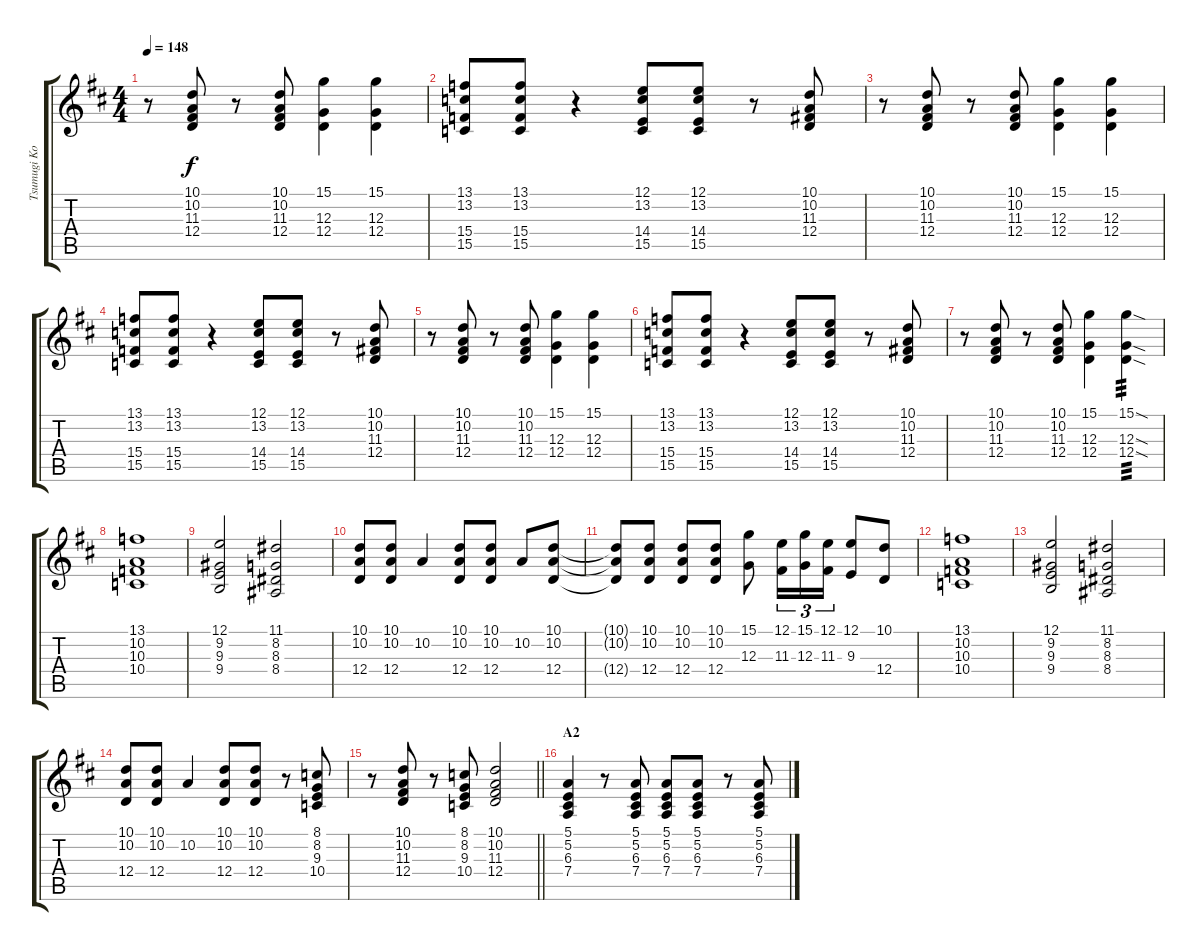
\track ("Tsumugi Kotobuki I" "Tsumugi Ko") {instrument lead2sawtooth}
\staff {score tabs}
\tuning (E4 B3 G3 D3 A2 E2) {hide}
\ts (4 4)
\tempo 148
\clef g2
\ks d
r.8{dy f} (10.1 10.2 11.3 12.4).8 r.8 (10.1 10.2 11.3 12.4).8 (15.1 12.3 12.4).4 (15.1 12.3 12.4).4 |
(13.1 13.2 15.4 15.5).8 (13.1 13.2 15.4 15.5).8 r.4 (12.1 13.2 14.4 15.5).8 (12.1 13.2 14.4 15.5).8 r.8 (10.1 10.2 11.3 12.4).8 |
r.8 (10.1 10.2 11.3 12.4).8 r.8 (10.1 10.2 11.3 12.4).8 (15.1 12.3 12.4).4 (15.1 12.3 12.4).4 |
(13.1 13.2 15.4 15.5).8 (13.1 13.2 15.4 15.5).8 r.4 (12.1 13.2 14.4 15.5).8 (12.1 13.2 14.4 15.5).8 r.8 (10.1 10.2 11.3 12.4).8 |
r.8 (10.1 10.2 11.3 12.4).8 r.8 (10.1 10.2 11.3 12.4).8 (15.1 12.3 12.4).4 (15.1 12.3 12.4).4 |
(13.1 13.2 15.4 15.5).8 (13.1 13.2 15.4 15.5).8 r.4 (12.1 13.2 14.4 15.5).8 (12.1 13.2 14.4 15.5).8 r.8 (10.1 10.2 11.3 12.4).8 |
r.8 (10.1 10.2 11.3 12.4).8 r.8 (10.1 10.2 11.3 12.4).8 (15.1 12.3 12.4).4 (15.1{sod} 12.3{sod} 12.4{sod}).4{tp 3} |
(13.1 10.2 10.3 10.4).1 |
(12.1 9.2 9.3 9.4).2 (11.1 8.2 8.3 8.4).2 |
(10.1 10.2 12.4).8 (10.1 10.2 12.4).8 10.2.4 (10.1 10.2 12.4).8 (10.1 10.2 12.4).8 10.2.8 (10.1 10.2 12.4).8 |
(10.1{t} 10.2{t} 12.4{t}).8 (10.1 10.2 12.4).8 (10.1 10.2 12.4).8 (10.1 10.2 12.4).8 (15.1 12.3).8 (12.1 11.3).16{tu (3 2)} (15.1 12.3).16{tu (3 2)} (12.1 11.3).16{tu (3 2)} (12.1 9.3).8 (10.1 12.4).8 |
(13.1 10.2 10.3 10.4).1 |
(12.1 9.2 9.3 9.4).2 (11.1 8.2 8.3 8.4).2 |
(10.1 10.2 12.4).8 (10.1 10.2 12.4).8 10.2.4 (10.1 10.2 12.4).8 (10.1 10.2 12.4).8 r.8 (8.1 8.2 9.3 10.4).8 |
\barLineRight lightlight
r.8 (10.1 10.2 11.3 12.4).8 r.8 (8.1 8.2 9.3 10.4).8 (10.1 10.2 11.3 12.4).2 |
\section ("" "A2")
(5.1 5.2 6.3 7.4).4 r.8 (5.1 5.2 6.3 7.4).8 (5.1 5.2 6.3 7.4).8 (5.1 5.2 6.3 7.4).8 r.8 (5.1 5.2 6.3 7.4).8
